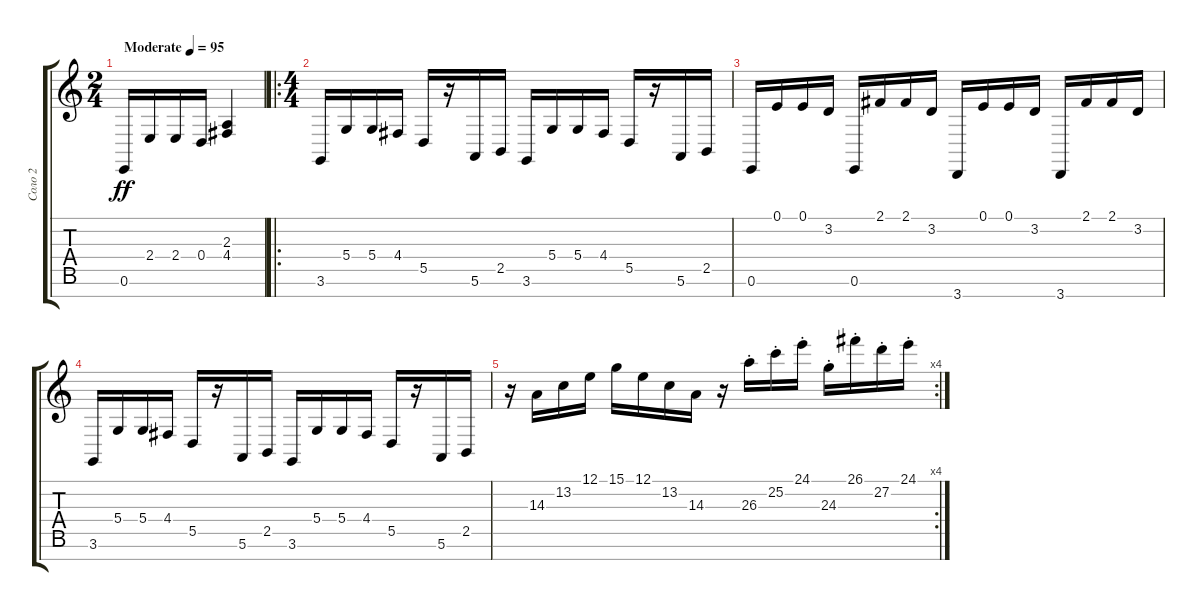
\track ("Соло 2" "Соло 2") {instrument acousticgrandpiano}
\staff {score tabs}
\tuning (E4 B3 G3 D3 A2 E2 B1) {hide}
\ts (2 4)
\tempo (95 "Moderate")
\clef g2
\ks c
0.6.16{dy ff instrument acousticgrandpiano} 2.4.16 2.4.16 0.4.16 (2.3 4.4).4 |
\ro
\ts (4 4)
3.6.16 5.4.16 5.4.16 4.4.16 5.5.16 r.16 5.6.16 2.5.16 3.6.16 5.4.16 5.4.16 4.4.16 5.5.16 r.16 5.6.16 2.5.16 |
0.6.16 0.1.16 0.1.16 3.2.16 0.6.16 2.1.16 2.1.16 3.2.16 3.7.16 0.1.16 0.1.16 3.2.16 3.7.16 2.1.16 2.1.16 3.2.16 |
3.6.16 5.4.16 5.4.16 4.4.16 5.5.16 r.16 5.6.16 2.5.16 3.6.16 5.4.16 5.4.16 4.4.16 5.5.16 r.16 5.6.16 2.5.16 |
\rc 4
r.16 14.3.16 13.2.16 12.1.16 15.1.16 12.1.16 13.2.16 14.3.16 r.16 26.3{st}.16 25.2{st}.16 24.1{st}.16 24.3{st}.16 26.1{st}.16 27.2{st}.16 24.1{st}.16
